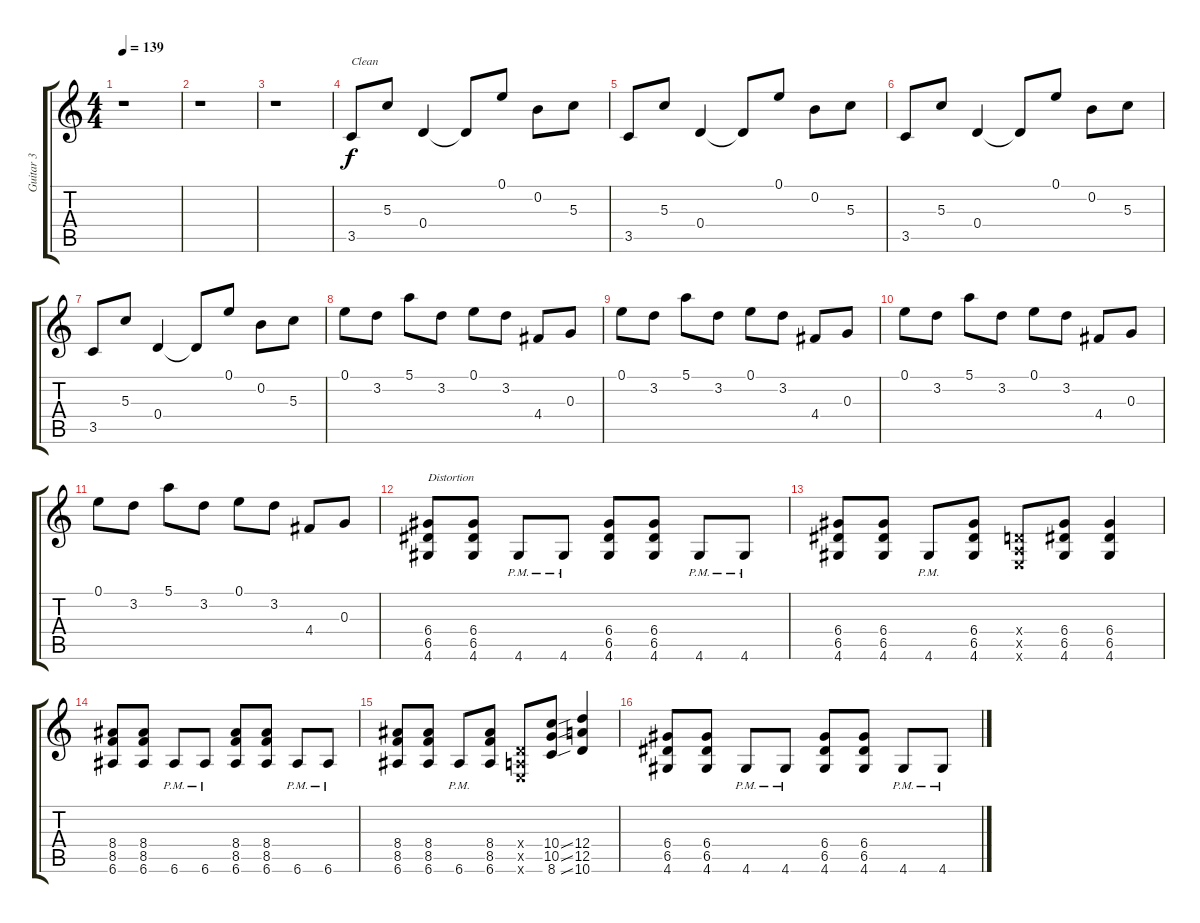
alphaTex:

\track ("Guitar 3" "Guitar 3") {instrument distortionguitar}
\staff {score tabs}
\tuning (E4 B3 G3 D3 A2 E2) {hide}
\ts (4 4)
\tempo 139
\clef g2
\ks c
r.1{dy f} |
r.1 |
r.1 |
3.5.8{txt "Clean" volume 13 instrument electricguitarclean} 5.3.8 0.4.4 0.4{t}.8 0.1.8 0.2.8 5.3.8 |
3.5.8 5.3.8 0.4.4 0.4{t}.8 0.1.8 0.2.8 5.3.8 |
3.5.8 5.3.8 0.4.4 0.4{t}.8 0.1.8 0.2.8 5.3.8 |
3.5.8 5.3.8 0.4.4 0.4{t}.8 0.1.8 0.2.8 5.3.8 |
0.1.8 3.2.8 5.1.8 3.2.8 0.1.8 3.2.8 4.4.8 0.3.8 |
0.1.8 3.2.8 5.1.8 3.2.8 0.1.8 3.2.8 4.4.8 0.3.8 |
0.1.8 3.2.8 5.1.8 3.2.8 0.1.8 3.2.8 4.4.8 0.3.8 |
0.1.8 3.2.8 5.1.8 3.2.8 0.1.8 3.2.8 4.4.8 0.3.8 |
(6.4 6.5 4.6).8{txt "Distortion" volume 12 instrument distortionguitar} (6.4 6.5 4.6).8 4.6{pm}.8 4.6{pm}.8 (6.4 6.5 4.6).8 (6.4 6.5 4.6).8 4.6{pm}.8 4.6{pm}.8 |
(6.4 6.5 4.6).8 (6.4 6.5 4.6).8 4.6{pm}.8 (6.4 6.5 4.6).8 (0.4{x} 0.5{x} 0.6{x}).8 (6.4 6.5 4.6).8 (6.4 6.5 4.6).4 |
(8.4 8.5 6.6).8 (8.4 8.5 6.6).8 6.6{pm}.8 6.6{pm}.8 (8.4 8.5 6.6).8 (8.4 8.5 6.6).8 6.6{pm}.8 6.6{pm}.8 |
(8.4 8.5 6.6).8 (8.4 8.5 6.6).8 6.6{pm}.8 (8.4 8.5 6.6).8 (0.4{x} 0.5{x} 0.6{x}).8 (10.4{sou} 10.5{sou} 8.6{sou}).8 (12.4 12.5 10.6).4 |
(6.4 6.5 4.6).8 (6.4 6.5 4.6).8 4.6{pm}.8 4.6{pm}.8 (6.4 6.5 4.6).8 (6.4 6.5 4.6).8 4.6{pm}.8 4.6{pm}.8
